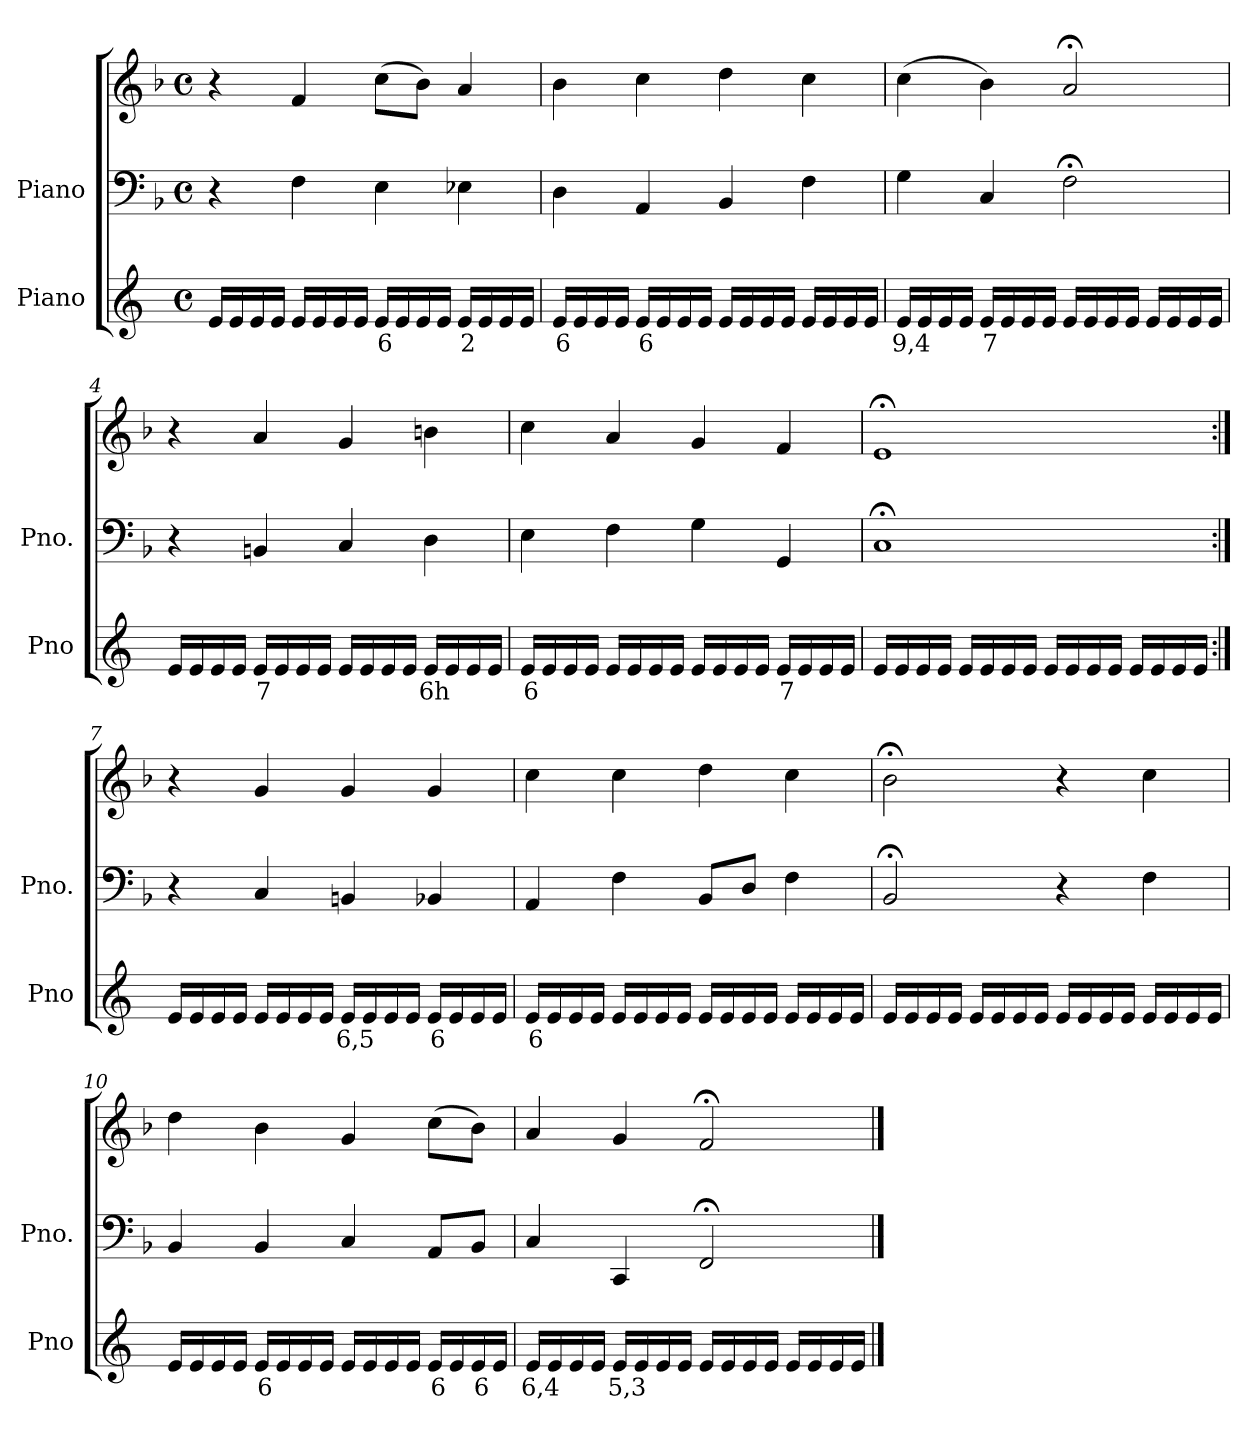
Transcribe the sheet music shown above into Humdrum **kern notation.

**kern	**text	**kern	**kern
*part2	*part2	*part1	*part1
*staff3	*staff3	*staff2	*staff1
*I"Piano	*	*I"Piano	*
*I'Pno	*	*I'Pno.	*
*clefG2	*	*clefF4	*clefG2
*k[]	*	*k[b-]	*k[b-]
*M4/4	*	*M4/4	*M4/4
*met(c)	*	*met(c)	*met(c)
=1	=1	=1	=1
16e/LL	.	4r	4r
16e/	.	.	.
16e/	.	.	.
16e/JJ	.	.	.
16e/LL	.	4F\	4f/
16e/	.	.	.
16e/	.	.	.
16e/JJ	.	.	.
!	!LO:LY:b	!	!
16e/LL	6	4E\	(>8cc\L
16e/	.	.	.
16e/	.	.	8b-\J)
16e/JJ	.	.	.
!	!LO:LY:b	!	!
16e/LL	2	4E-X\	4a/
16e/	.	.	.
16e/	.	.	.
16e/JJ	.	.	.
=2	=2	=2	=2
!	!LO:LY:b	!	!
16e/LL	6	4D\	4b-\
16e/	.	.	.
16e/	.	.	.
16e/JJ	.	.	.
!	!LO:LY:b	!	!
16e/LL	6	4AA/	4cc\
16e/	.	.	.
16e/	.	.	.
16e/JJ	.	.	.
16e/LL	.	4BB-/	4dd\
16e/	.	.	.
16e/	.	.	.
16e/JJ	.	.	.
16e/LL	.	4F\	4cc\
16e/	.	.	.
16e/	.	.	.
16e/JJ	.	.	.
=3	=3	=3	=3
!	!LO:LY:b	!	!
16e/LL	9,4	4G\	(>4cc\
16e/	.	.	.
16e/	.	.	.
16e/JJ	.	.	.
!	!LO:LY:b	!	!
16e/LL	7	4C/	4b-\)
16e/	.	.	.
16e/	.	.	.
16e/JJ	.	.	.
16e/LL	.	2F;<\	2a;</
16e/	.	.	.
16e/	.	.	.
16e/JJ	.	.	.
16e/LL	.	.	.
16e/	.	.	.
16e/	.	.	.
16e/JJ	.	.	.
=4	=4	=4	=4
16e/LL	.	4r	4r
16e/	.	.	.
16e/	.	.	.
16e/JJ	.	.	.
!	!LO:LY:b	!	!
16e/LL	7	4BBn/	4a/
16e/	.	.	.
16e/	.	.	.
16e/JJ	.	.	.
16e/LL	.	4C/	4g/
16e/	.	.	.
16e/	.	.	.
16e/JJ	.	.	.
!	!LO:LY:b	!	!
16e/LL	6h	4D\	4bn\
16e/	.	.	.
16e/	.	.	.
16e/JJ	.	.	.
=5	=5	=5	=5
!	!LO:LY:b	!	!
16e/LL	6	4E\	4cc\
16e/	.	.	.
16e/	.	.	.
16e/JJ	.	.	.
16e/LL	.	4F\	4a/
16e/	.	.	.
16e/	.	.	.
16e/JJ	.	.	.
16e/LL	.	4G\	4g/
16e/	.	.	.
16e/	.	.	.
16e/JJ	.	.	.
!	!LO:LY:b	!	!
16e/LL	7	4GG/	4f/
16e/	.	.	.
16e/	.	.	.
16e/JJ	.	.	.
=6	=6	=6	=6
16e/LL	.	1C;<	1e;<
16e/	.	.	.
16e/	.	.	.
16e/JJ	.	.	.
16e/LL	.	.	.
16e/	.	.	.
16e/	.	.	.
16e/JJ	.	.	.
16e/LL	.	.	.
16e/	.	.	.
16e/	.	.	.
16e/JJ	.	.	.
16e/LL	.	.	.
16e/	.	.	.
16e/	.	.	.
16e/JJ	.	.	.
=7:|!	=7:|!	=7:|!	=7:|!
16e/LL	.	4r	4r
16e/	.	.	.
16e/	.	.	.
16e/JJ	.	.	.
16e/LL	.	4C/	4g/
16e/	.	.	.
16e/	.	.	.
16e/JJ	.	.	.
!	!LO:LY:b	!	!
16e/LL	6,5	4BBn/	4g/
16e/	.	.	.
16e/	.	.	.
16e/JJ	.	.	.
!	!LO:LY:b	!	!
16e/LL	6	4BB-X/	4g/
16e/	.	.	.
16e/	.	.	.
16e/JJ	.	.	.
=8	=8	=8	=8
!	!LO:LY:b	!	!
16e/LL	6	4AA/	4cc\
16e/	.	.	.
16e/	.	.	.
16e/JJ	.	.	.
16e/LL	.	4F\	4cc\
16e/	.	.	.
16e/	.	.	.
16e/JJ	.	.	.
16e/LL	.	8BB-/L	4dd\
16e/	.	.	.
!	!LO:LY:b	!	!
16e/	_	8D/J	.
16e/JJ	.	.	.
16e/LL	.	4F\	4cc\
16e/	.	.	.
16e/	.	.	.
16e/JJ	.	.	.
=9	=9	=9	=9
16e/LL	.	2BB-;</	2b-;<\
16e/	.	.	.
16e/	.	.	.
16e/JJ	.	.	.
16e/LL	.	.	.
16e/	.	.	.
16e/	.	.	.
16e/JJ	.	.	.
16e/LL	.	4r	4r
16e/	.	.	.
16e/	.	.	.
16e/JJ	.	.	.
16e/LL	.	4F\	4cc\
16e/	.	.	.
16e/	.	.	.
16e/JJ	.	.	.
=10	=10	=10	=10
16e/LL	.	4BB-/	4dd\
16e/	.	.	.
16e/	.	.	.
16e/JJ	.	.	.
!	!LO:LY:b	!	!
16e/LL	6	4BB-/	4b-\
16e/	.	.	.
16e/	.	.	.
16e/JJ	.	.	.
16e/LL	.	4C/	4g/
16e/	.	.	.
16e/	.	.	.
16e/JJ	.	.	.
!	!LO:LY:b	!	!
16e/LL	6	8AA/L	(>8cc\L
16e/	.	.	.
!	!LO:LY:b	!	!
16e/	6	8BB-/J	8b-\J)
16e/JJ	.	.	.
=11	=11	=11	=11
!	!LO:LY:b	!	!
16e/LL	6,4	4C/	4a/
16e/	.	.	.
16e/	.	.	.
16e/JJ	.	.	.
!	!LO:LY:b	!	!
16e/LL	5,3	4CC/	4g/
16e/	.	.	.
16e/	.	.	.
16e/JJ	.	.	.
16e/LL	.	2FF;</	2f;</
16e/	.	.	.
16e/	.	.	.
16e/JJ	.	.	.
16e/LL	.	.	.
16e/	.	.	.
16e/	.	.	.
16e/JJ	.	.	.
==	==	==	==
*-	*-	*-	*-
